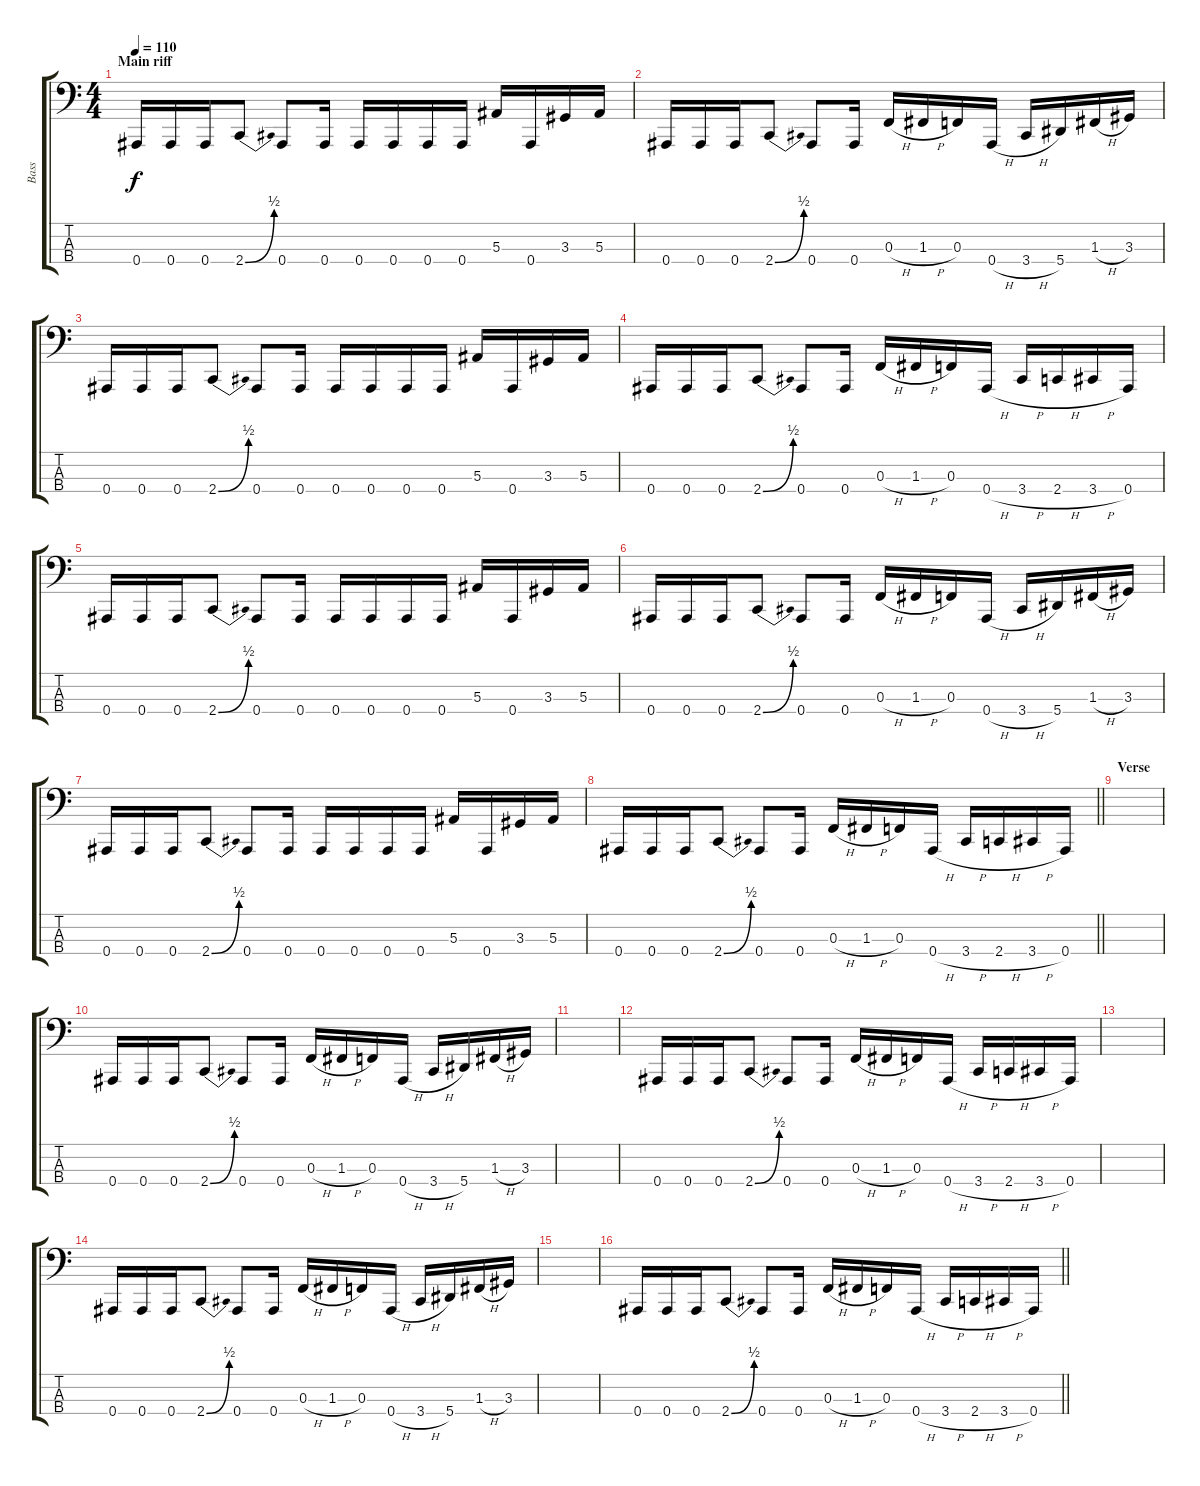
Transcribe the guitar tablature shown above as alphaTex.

\track ("Bass" "Bass") {instrument electricbasspick}
\staff {score tabs}
\tuning (Eb2 Bb1 F1 Bb0) {hide}
\ts (4 4)
\section ("" "Main riff")
\tempo 110
\clef f4
\ks c
0.4.16{dy f} 0.4.16 0.4.16 2.4{be (bend 0 0 60 2)}.8 0.4.8 0.4.16 0.4.16 0.4.16 0.4.16 0.4.16 5.3.16 0.4.16 3.3.16 5.3.16 |
0.4.16 0.4.16 0.4.16 2.4{be (bend 0 0 60 2)}.8 0.4.8 0.4.16 0.3{h}.16 1.3{h}.16 0.3.16 0.4{h}.16 3.4{h}.16 5.4.16 1.3{h}.16 3.3.16 |
0.4.16 0.4.16 0.4.16 2.4{be (bend 0 0 60 2)}.8 0.4.8 0.4.16 0.4.16 0.4.16 0.4.16 0.4.16 5.3.16 0.4.16 3.3.16 5.3.16 |
0.4.16 0.4.16 0.4.16 2.4{be (bend 0 0 60 2)}.8 0.4.8 0.4.16 0.3{h}.16 1.3{h}.16 0.3.16 0.4{h}.16 3.4{h}.16 2.4{h}.16 3.4{h}.16 0.4.16 |
0.4.16 0.4.16 0.4.16 2.4{be (bend 0 0 60 2)}.8 0.4.8 0.4.16 0.4.16 0.4.16 0.4.16 0.4.16 5.3.16 0.4.16 3.3.16 5.3.16 |
0.4.16 0.4.16 0.4.16 2.4{be (bend 0 0 60 2)}.8 0.4.8 0.4.16 0.3{h}.16 1.3{h}.16 0.3.16 0.4{h}.16 3.4{h}.16 5.4.16 1.3{h}.16 3.3.16 |
0.4.16 0.4.16 0.4.16 2.4{be (bend 0 0 60 2)}.8 0.4.8 0.4.16 0.4.16 0.4.16 0.4.16 0.4.16 5.3.16 0.4.16 3.3.16 5.3.16 |
\barLineRight lightlight
0.4.16 0.4.16 0.4.16 2.4{be (bend 0 0 60 2)}.8 0.4.8 0.4.16 0.3{h}.16 1.3{h}.16 0.3.16 0.4{h}.16 3.4{h}.16 2.4{h}.16 3.4{h}.16 0.4.16 |
\section ("" "Verse")
|
0.4.16 0.4.16 0.4.16 2.4{be (bend 0 0 60 2)}.8 0.4.8 0.4.16 0.3{h}.16 1.3{h}.16 0.3.16 0.4{h}.16 3.4{h}.16 5.4.16 1.3{h}.16 3.3.16 |
|
0.4.16 0.4.16 0.4.16 2.4{be (bend 0 0 60 2)}.8 0.4.8 0.4.16 0.3{h}.16 1.3{h}.16 0.3.16 0.4{h}.16 3.4{h}.16 2.4{h}.16 3.4{h}.16 0.4.16 |
|
0.4.16 0.4.16 0.4.16 2.4{be (bend 0 0 60 2)}.8 0.4.8 0.4.16 0.3{h}.16 1.3{h}.16 0.3.16 0.4{h}.16 3.4{h}.16 5.4.16 1.3{h}.16 3.3.16 |
|
\barLineRight lightlight
0.4.16 0.4.16 0.4.16 2.4{be (bend 0 0 60 2)}.8 0.4.8 0.4.16 0.3{h}.16 1.3{h}.16 0.3.16 0.4{h}.16 3.4{h}.16 2.4{h}.16 3.4{h}.16 0.4.16
